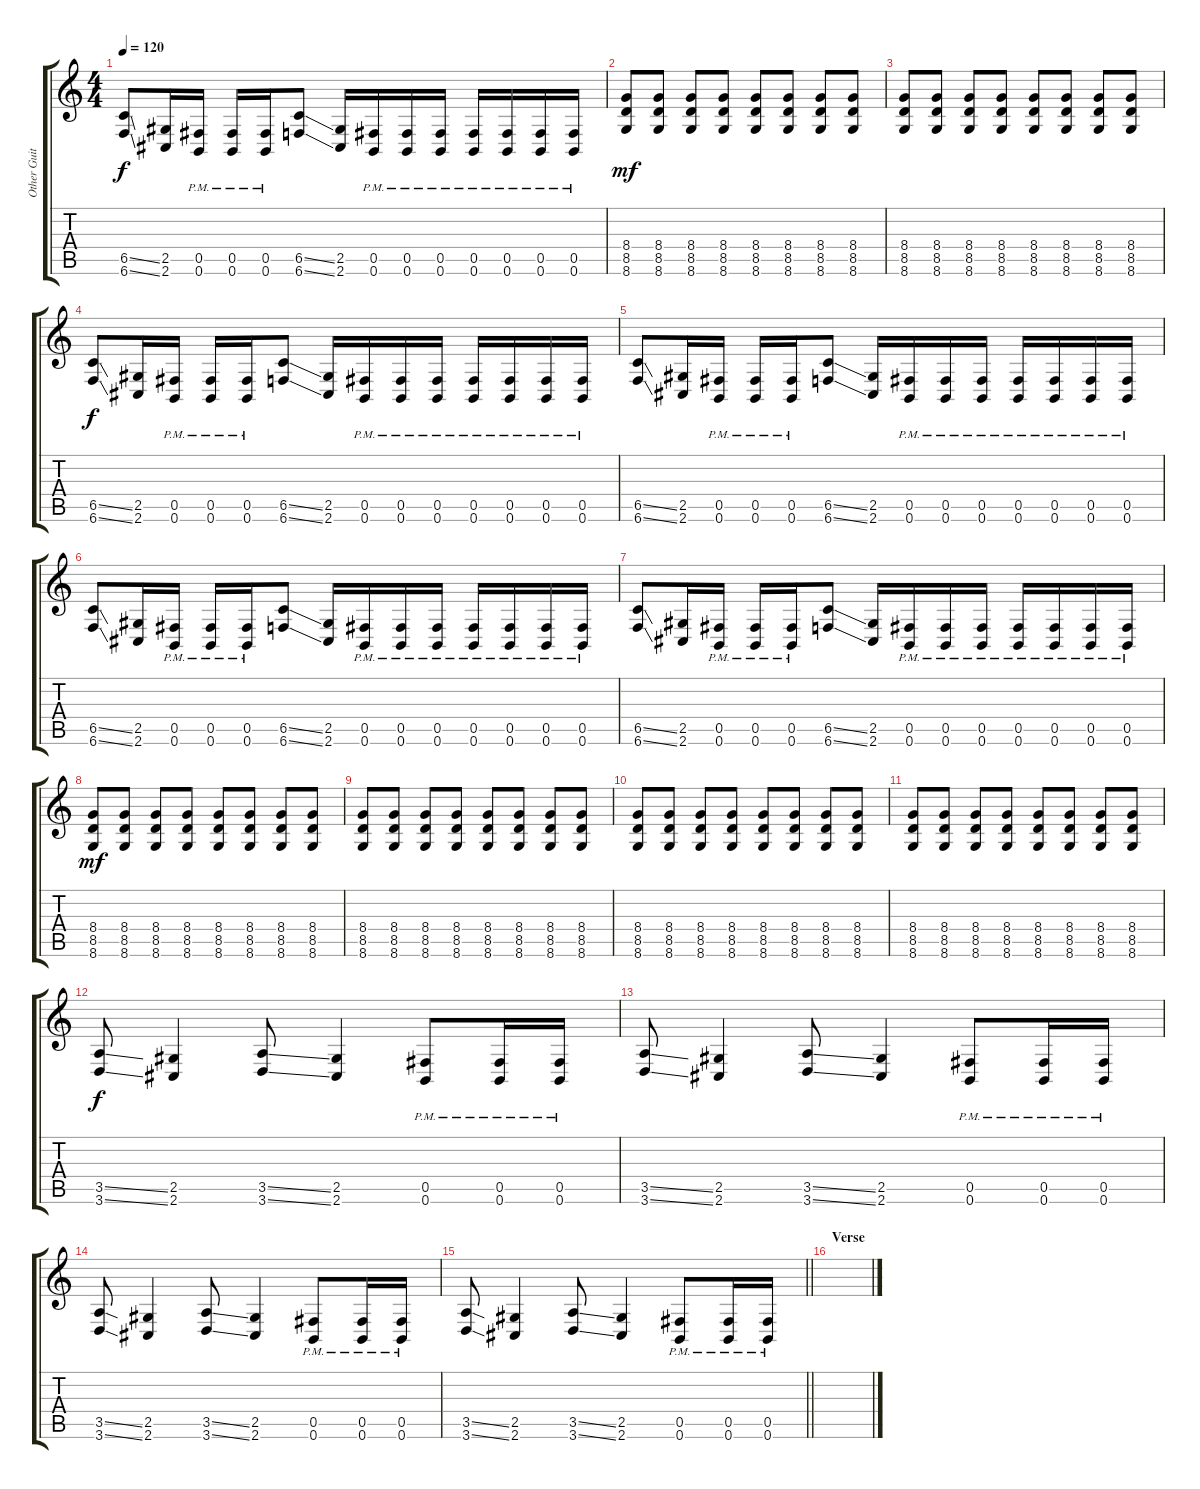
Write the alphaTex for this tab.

\track ("Other Guitar" "Other Guit") {instrument distortionguitar}
\staff {score tabs}
\tuning (Db4 Ab3 E3 B2 Gb2 B1) {hide}
\ts (4 4)
\tempo 120
\clef g2
\ks c
(6.5{ss} 6.6{ss}).8{dy f} (2.5 2.6).16 (0.5{pm} 0.6{pm}).16 (0.5{pm} 0.6{pm}).16 (0.5{pm} 0.6{pm}).16 (6.5{ss} 6.6{ss}).8 (2.5 2.6).16 (0.5{pm} 0.6{pm}).16 (0.5{pm} 0.6{pm}).16 (0.5{pm} 0.6{pm}).16 (0.5{pm} 0.6{pm}).16 (0.5{pm} 0.6{pm}).16 (0.5{pm} 0.6{pm}).16 (0.5{pm} 0.6{pm}).16 |
(8.4 8.5 8.6).8{dy mf} (8.4 8.5 8.6).8 (8.4 8.5 8.6).8 (8.4 8.5 8.6).8 (8.4 8.5 8.6).8 (8.4 8.5 8.6).8 (8.4 8.5 8.6).8 (8.4 8.5 8.6).8 |
(8.4 8.5 8.6).8 (8.4 8.5 8.6).8 (8.4 8.5 8.6).8 (8.4 8.5 8.6).8 (8.4 8.5 8.6).8 (8.4 8.5 8.6).8 (8.4 8.5 8.6).8 (8.4 8.5 8.6).8 |
(6.5{ss} 6.6{ss}).8{dy f} (2.5 2.6).16 (0.5{pm} 0.6{pm}).16 (0.5{pm} 0.6{pm}).16 (0.5{pm} 0.6{pm}).16 (6.5{ss} 6.6{ss}).8 (2.5 2.6).16 (0.5{pm} 0.6{pm}).16 (0.5{pm} 0.6{pm}).16 (0.5{pm} 0.6{pm}).16 (0.5{pm} 0.6{pm}).16 (0.5{pm} 0.6{pm}).16 (0.5{pm} 0.6{pm}).16 (0.5{pm} 0.6{pm}).16 |
(6.5{ss} 6.6{ss}).8 (2.5 2.6).16 (0.5{pm} 0.6{pm}).16 (0.5{pm} 0.6{pm}).16 (0.5{pm} 0.6{pm}).16 (6.5{ss} 6.6{ss}).8 (2.5 2.6).16 (0.5{pm} 0.6{pm}).16 (0.5{pm} 0.6{pm}).16 (0.5{pm} 0.6{pm}).16 (0.5{pm} 0.6{pm}).16 (0.5{pm} 0.6{pm}).16 (0.5{pm} 0.6{pm}).16 (0.5{pm} 0.6{pm}).16 |
(6.5{ss} 6.6{ss}).8 (2.5 2.6).16 (0.5{pm} 0.6{pm}).16 (0.5{pm} 0.6{pm}).16 (0.5{pm} 0.6{pm}).16 (6.5{ss} 6.6{ss}).8 (2.5 2.6).16 (0.5{pm} 0.6{pm}).16 (0.5{pm} 0.6{pm}).16 (0.5{pm} 0.6{pm}).16 (0.5{pm} 0.6{pm}).16 (0.5{pm} 0.6{pm}).16 (0.5{pm} 0.6{pm}).16 (0.5{pm} 0.6{pm}).16 |
(6.5{ss} 6.6{ss}).8 (2.5 2.6).16 (0.5{pm} 0.6{pm}).16 (0.5{pm} 0.6{pm}).16 (0.5{pm} 0.6{pm}).16 (6.5{ss} 6.6{ss}).8 (2.5 2.6).16 (0.5{pm} 0.6{pm}).16 (0.5{pm} 0.6{pm}).16 (0.5{pm} 0.6{pm}).16 (0.5{pm} 0.6{pm}).16 (0.5{pm} 0.6{pm}).16 (0.5{pm} 0.6{pm}).16 (0.5{pm} 0.6{pm}).16 |
(8.4 8.5 8.6).8{dy mf} (8.4 8.5 8.6).8 (8.4 8.5 8.6).8 (8.4 8.5 8.6).8 (8.4 8.5 8.6).8 (8.4 8.5 8.6).8 (8.4 8.5 8.6).8 (8.4 8.5 8.6).8 |
(8.4 8.5 8.6).8 (8.4 8.5 8.6).8 (8.4 8.5 8.6).8 (8.4 8.5 8.6).8 (8.4 8.5 8.6).8 (8.4 8.5 8.6).8 (8.4 8.5 8.6).8 (8.4 8.5 8.6).8 |
(8.4 8.5 8.6).8 (8.4 8.5 8.6).8 (8.4 8.5 8.6).8 (8.4 8.5 8.6).8 (8.4 8.5 8.6).8 (8.4 8.5 8.6).8 (8.4 8.5 8.6).8 (8.4 8.5 8.6).8 |
(8.4 8.5 8.6).8 (8.4 8.5 8.6).8 (8.4 8.5 8.6).8 (8.4 8.5 8.6).8 (8.4 8.5 8.6).8 (8.4 8.5 8.6).8 (8.4 8.5 8.6).8 (8.4 8.5 8.6).8 |
(3.5{ss} 3.6{ss}).8{dy f} (2.5 2.6).4 (3.5{ss} 3.6{ss}).8 (2.5 2.6).4 (0.5{pm} 0.6{pm}).8 (0.5{pm} 0.6{pm}).16 (0.5{pm} 0.6{pm}).16 |
(3.5{ss} 3.6{ss}).8 (2.5 2.6).4 (3.5{ss} 3.6{ss}).8 (2.5 2.6).4 (0.5{pm} 0.6{pm}).8 (0.5{pm} 0.6{pm}).16 (0.5{pm} 0.6{pm}).16 |
(3.5{ss} 3.6{ss}).8 (2.5 2.6).4 (3.5{ss} 3.6{ss}).8 (2.5 2.6).4 (0.5{pm} 0.6{pm}).8 (0.5{pm} 0.6{pm}).16 (0.5{pm} 0.6{pm}).16 |
\barLineRight lightlight
(3.5{ss} 3.6{ss}).8 (2.5 2.6).4 (3.5{ss} 3.6{ss}).8 (2.5 2.6).4 (0.5{pm} 0.6{pm}).8 (0.5{pm} 0.6{pm}).16 (0.5{pm} 0.6{pm}).16 |
\section ("" "Verse")
